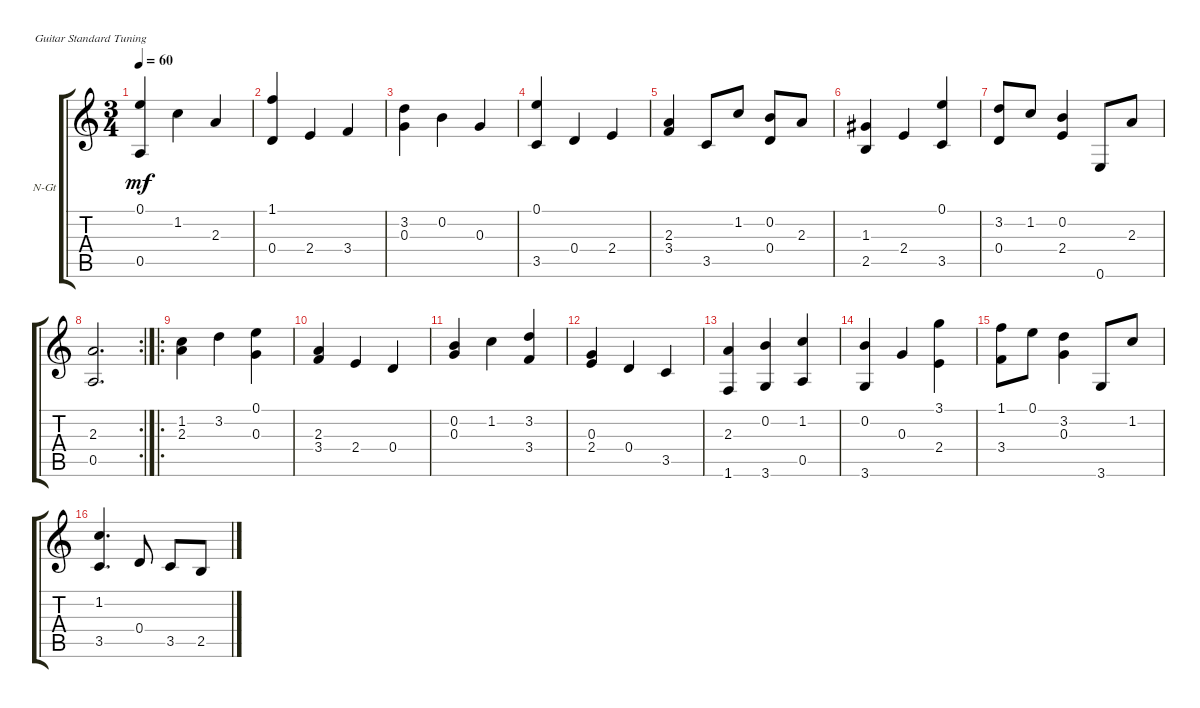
\defaultSystemsLayout 4
\bracketExtendMode groupsimilarinstruments
\firstSystemTrackNameOrientation horizontal
\otherSystemsTrackNameOrientation horizontal
\track ("Nylon Guitar" "N-Gt") {instrument acousticguitarnylon}
\staff {score tabs}
\tuning (E4 B3 G3 D3 A2 E2)
\ts (3 4)
\tempo 60
\clef g2
\ks c
(0.1 0.5).4{dy mf instrument acousticguitarnylon} 1.2.4 2.3.4 |
(1.1 0.4).4 2.4.4 3.4.4 |
(3.2 0.3).4 0.2.4 0.3.4 |
(0.1 3.5).4 0.4.4 2.4.4 |
(2.3 3.4).4 3.5.8 1.2.8 (0.2 0.4).8 2.3.8 |
(1.3 2.5).4 2.4.4 (3.5 0.1).4 |
(3.2 0.4).8 1.2.8 (0.2 2.4).4 0.6.8 2.3.8 |
\rc 2
(2.3 0.5).2{d} |
\ro
(1.2 2.3).4 3.2.4 (0.1 0.3).4 |
(2.3 3.4).4 2.4.4 0.4.4 |
(0.2 0.3).4 1.2.4 (3.2 3.4).4 |
(2.4 0.3).4 0.4.4 3.5.4 |
(2.3 1.6).4 (3.6 0.2).4 (1.2 0.5).4 |
(0.2 3.6).4 0.3.4 (2.4 3.1).4 |
(1.1 3.4).8 0.1.8 (3.2 0.3).4 3.6.8 1.2.8 |
(1.2 3.5).4{d} 0.4.8 3.5.8 2.5.8
